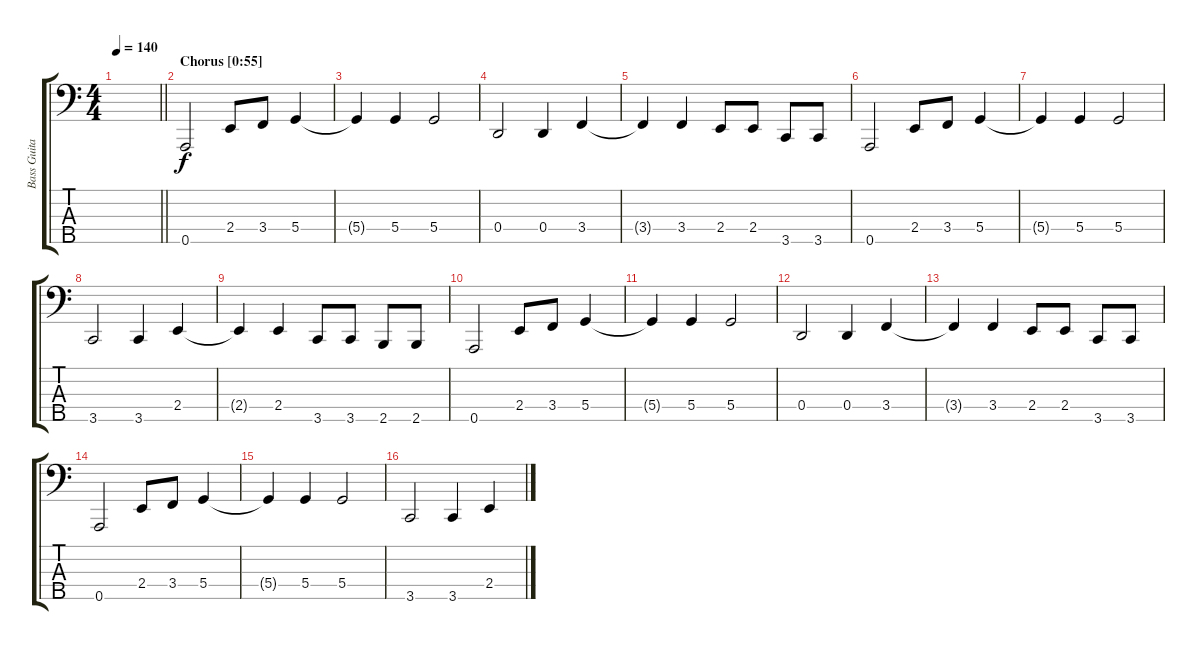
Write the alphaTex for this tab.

\track ("Bass Guitar" "Bass Guita") {instrument electricbassfinger}
\staff {score tabs}
\tuning (F2 C2 G1 D1 A0) {hide}
\ts (4 4)
\tempo 140
\clef f4
\barLineRight lightlight
\ks aminor
|
\section ("" "Chorus [0:55]")
0.5.2 2.4.8 3.4.8 5.4.4 |
5.4{t}.4 5.4.4 5.4.2 |
0.4.2 0.4.4 3.4.4 |
3.4{t}.4 3.4.4 2.4.8 2.4.8 3.5.8 3.5.8 |
0.5.2 2.4.8 3.4.8 5.4.4 |
5.4{t}.4 5.4.4 5.4.2 |
3.5.2 3.5.4 2.4.4 |
2.4{t}.4 2.4.4 3.5.8 3.5.8 2.5.8 2.5.8 |
0.5.2 2.4.8 3.4.8 5.4.4 |
5.4{t}.4 5.4.4 5.4.2 |
0.4.2 0.4.4 3.4.4 |
3.4{t}.4 3.4.4 2.4.8 2.4.8 3.5.8 3.5.8 |
0.5.2 2.4.8 3.4.8 5.4.4 |
5.4{t}.4 5.4.4 5.4.2 |
3.5.2 3.5.4 2.4.4
